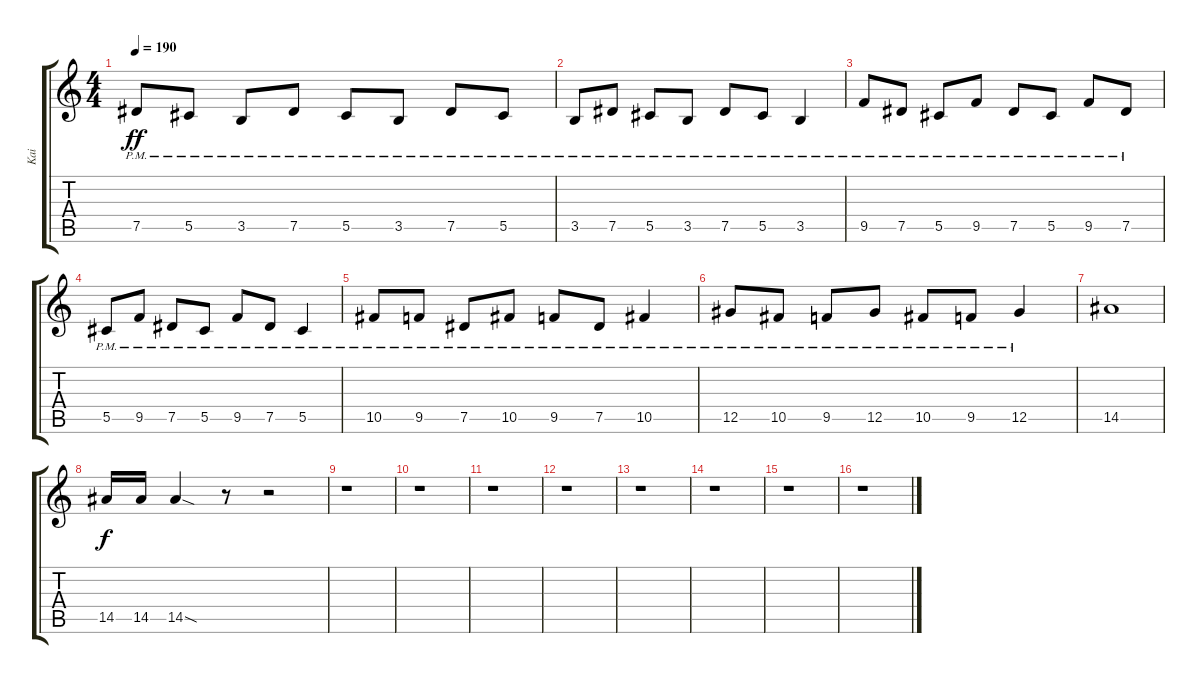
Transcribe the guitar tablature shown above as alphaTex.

\track ("Kai" "Kai") {instrument distortionguitar}
\staff {score tabs}
\tuning (Eb4 Bb3 Gb3 Db3 Ab2 Eb2) {hide}
\ts (4 4)
\tempo 190
\clef g2
\ks c
7.5{pm}.8{dy ff} 5.5{pm}.8 3.5{pm}.8 7.5{pm}.8 5.5{pm}.8 3.5{pm}.8 7.5{pm}.8 5.5{pm}.8 |
3.5{pm}.8 7.5{pm}.8 5.5{pm}.8 3.5{pm}.8 7.5{pm}.8 5.5{pm}.8 3.5{pm}.4 |
9.5{pm}.8 7.5{pm}.8 5.5{pm}.8 9.5{pm}.8 7.5{pm}.8 5.5{pm}.8 9.5{pm}.8 7.5{pm}.8 |
5.5{pm}.8 9.5{pm}.8 7.5{pm}.8 5.5{pm}.8 9.5{pm}.8 7.5{pm}.8 5.5{pm}.4 |
10.5{pm}.8 9.5{pm}.8 7.5{pm}.8 10.5{pm}.8 9.5{pm}.8 7.5{pm}.8 10.5{pm}.4 |
12.5{pm}.8 10.5{pm}.8 9.5{pm}.8 12.5{pm}.8 10.5{pm}.8 9.5{pm}.8 12.5{pm}.4 |
14.5.1 |
14.5.16{dy f} 14.5.16 14.5{sod}.4 r.8 r.2 |
r.1 |
r.1 |
r.1 |
r.1 |
r.1 |
r.1 |
r.1 |
r.1
